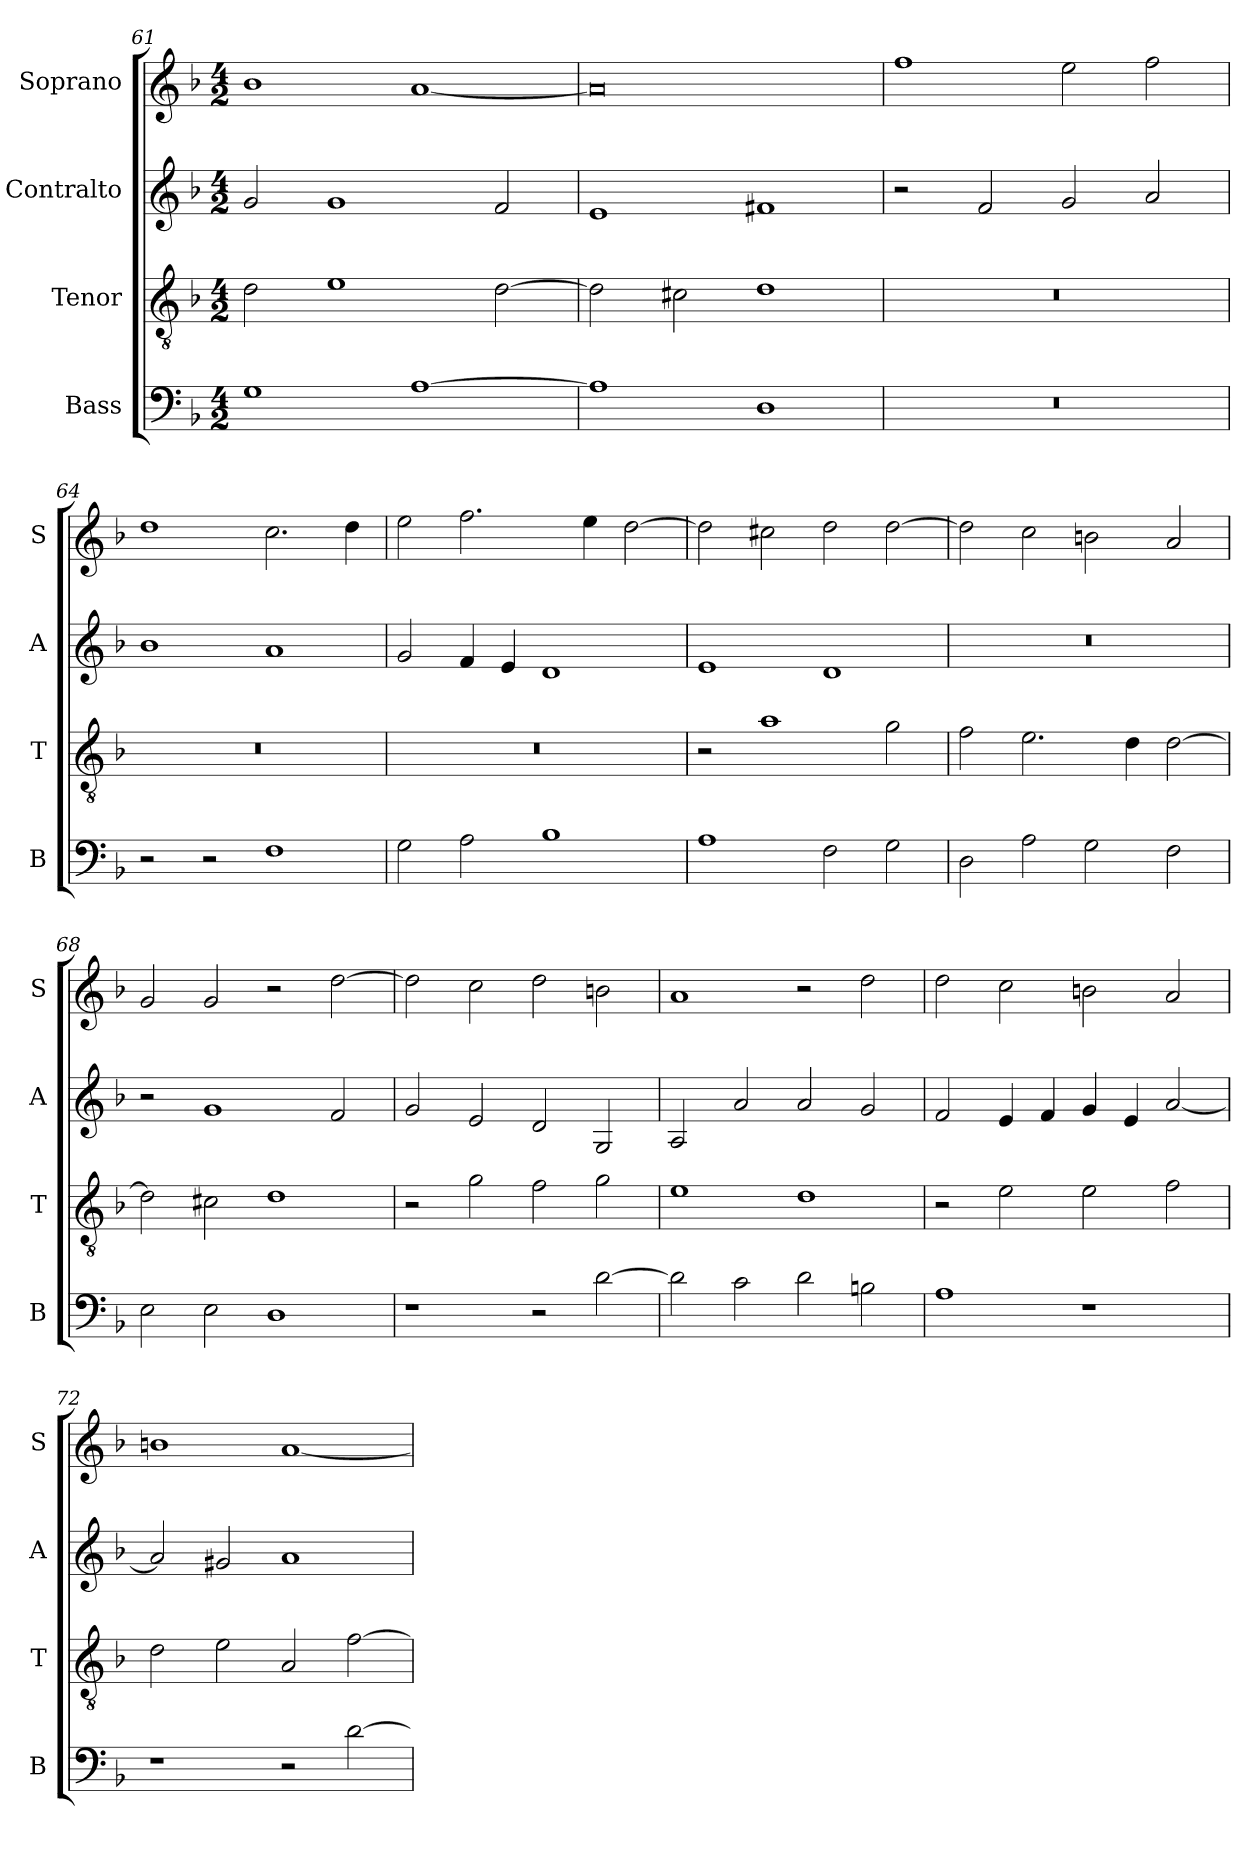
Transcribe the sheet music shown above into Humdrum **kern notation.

**kern	**kern	**kern	**kern
*part4	*part3	*part2	*part1
*staff4	*staff3	*staff2	*staff1
*I"Bass	*I"Tenor	*I"Contralto	*I"Soprano
*I'B	*I'T	*I'A	*I'S
*clefF4	*clefGv2	*clefG2	*clefG2
*k[b-]	*k[b-]	*k[b-]	*k[b-]
*M4/2	*M4/2	*M4/2	*M4/2
=61	=61	=61	=61
1G	2d	2g	1b-
.	1e	1g	.
[1A	.	.	[1a
.	[2d	2f	.
=62	=62	=62	=62
1A]	2d]	1e	0a]
.	2c#X	.	.
1D	1d	1f#X	.
=63	=63	=63	=63
0r	0r	2r	1ff
.	.	2f	.
.	.	2g	2ee
.	.	2a	2ff
=64	=64	=64	=64
2r	0r	1b-	1dd
2r	.	.	.
1F	.	1a	2.cc
.	.	.	4dd
=65	=65	=65	=65
2G	0r	2g	2ee
2A	.	4f	2.ff
.	.	4e	.
1B-	.	1d	.
.	.	.	4ee
.	.	.	[2dd
=66	=66	=66	=66
1A	2r	1e	2dd]
.	1a	.	2cc#X
2F	.	1d	2dd
2G	2g	.	[2dd
=67	=67	=67	=67
2D	2f	0r	2dd]
2A	2.e	.	2cc
2G	.	.	2bn
.	4d	.	.
2F	[2d	.	2a
=68	=68	=68	=68
2E	2d]	2r	2g
2E	2c#X	1g	2g
1D	1d	.	2r
.	.	2f	[2dd
=69	=69	=69	=69
1r	2r	2g	2dd]
.	2g	2e	2cc
2r	2f	2d	2dd
[2d	2g	2G	2bn
=70	=70	=70	=70
2d]	1e	2A	1a
2c	.	2a	.
2d	1d	2a	2r
2Bn	.	2g	2dd
=71	=71	=71	=71
1A	2r	2f	2dd
.	2e	4e	2cc
.	.	4f	.
1r	2e	4g	2bn
.	.	4e	.
.	2f	[2a	2a
=72	=72	=72	=72
1r	2d	2a]	1bn
.	2e	2g#X	.
2r	2A	1a	[1a
[2d	[2f	.	.
=	=	=	=
*-	*-	*-	*-
